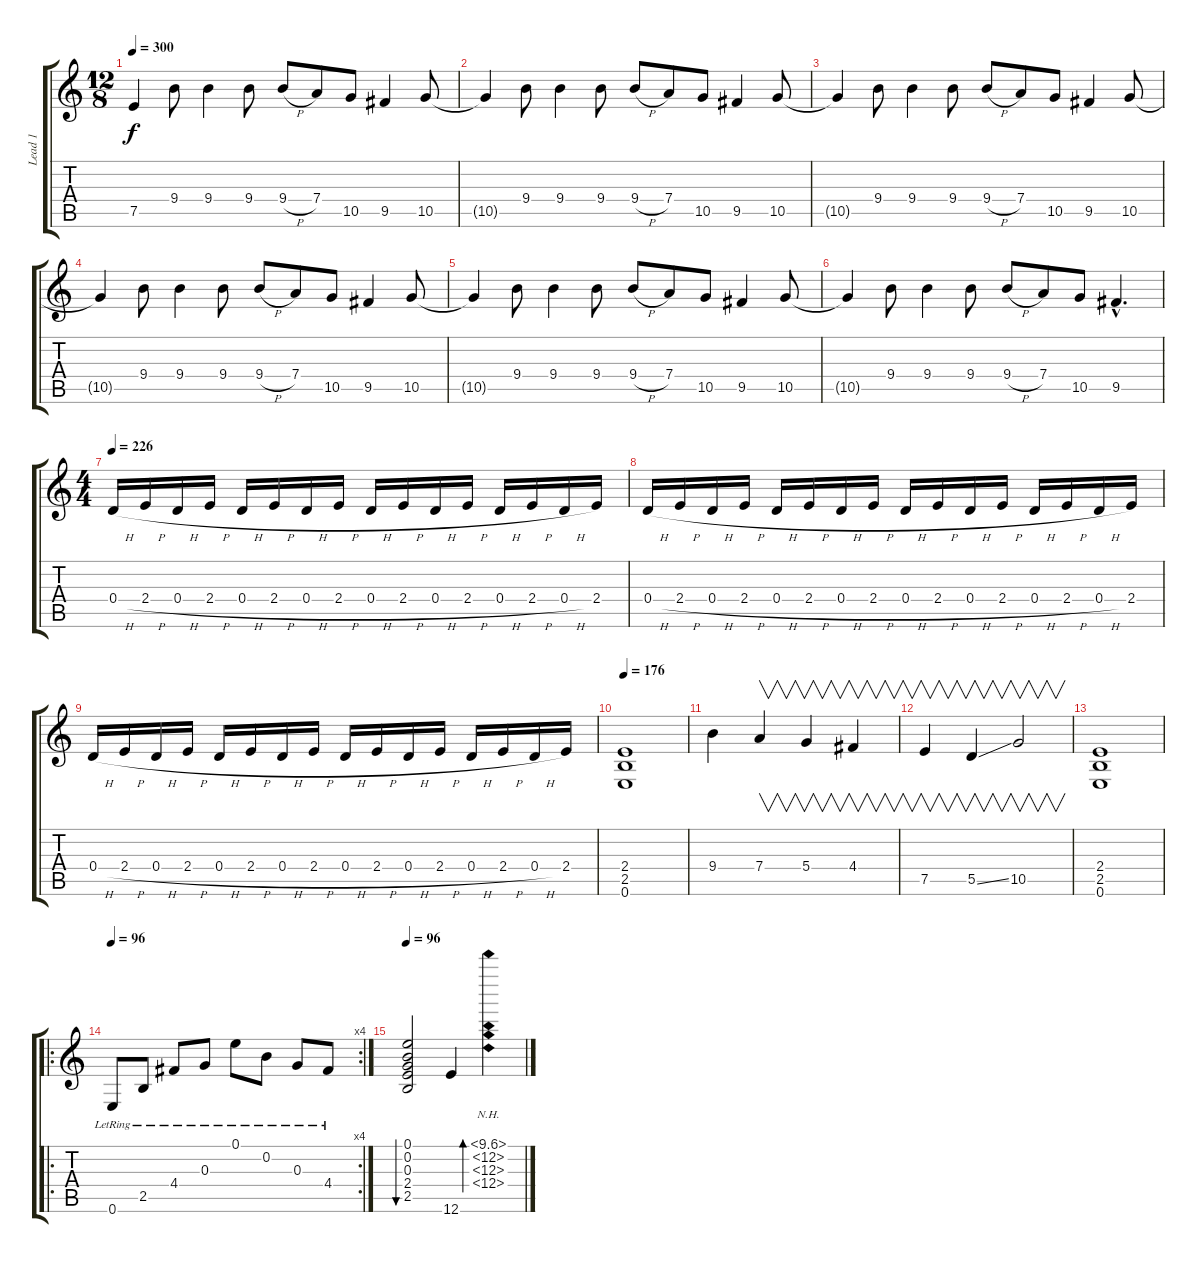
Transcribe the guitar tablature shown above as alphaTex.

\track ("Lead 1" "Lead 1") {instrument distortionguitar}
\staff {score tabs}
\tuning (E4 B3 G3 D3 A2 E2) {hide}
\ts (12 8)
\tempo 300
\clef g2
\ks c
7.5{t}.4{dy f} 9.4.8 9.4.4 9.4.8 9.4{h}.8 7.4.8 10.5.8 9.5.4 10.5.8 |
10.5{t}.4 9.4.8 9.4.4 9.4.8 9.4{h}.8 7.4.8 10.5.8 9.5.4 10.5.8 |
10.5{t}.4 9.4.8 9.4.4 9.4.8 9.4{h}.8 7.4.8 10.5.8 9.5.4 10.5.8 |
10.5{t}.4 9.4.8 9.4.4 9.4.8 9.4{h}.8 7.4.8 10.5.8 9.5.4 10.5.8 |
10.5{t}.4 9.4.8 9.4.4 9.4.8 9.4{h}.8 7.4.8 10.5.8 9.5.4 10.5.8 |
10.5{t}.4 9.4.8 9.4.4 9.4.8 9.4{h}.8 7.4.8 10.5.8 9.5{hac}.4{d} |
\ts (4 4)
\tempo 226
0.4{h}.16 2.4{h}.16 0.4{h}.16 2.4{h}.16 0.4{h}.16 2.4{h}.16 0.4{h}.16 2.4{h}.16 0.4{h}.16 2.4{h}.16 0.4{h}.16 2.4{h}.16 0.4{h}.16 2.4{h}.16 0.4{h}.16 2.4.16 |
0.4{h}.16 2.4{h}.16 0.4{h}.16 2.4{h}.16 0.4{h}.16 2.4{h}.16 0.4{h}.16 2.4{h}.16 0.4{h}.16 2.4{h}.16 0.4{h}.16 2.4{h}.16 0.4{h}.16 2.4{h}.16 0.4{h}.16 2.4.16 |
0.4{h}.16 2.4{h}.16 0.4{h}.16 2.4{h}.16 0.4{h}.16 2.4{h}.16 0.4{h}.16 2.4{h}.16 0.4{h}.16 2.4{h}.16 0.4{h}.16 2.4{h}.16 0.4{h}.16 2.4{h}.16 0.4{h}.16 2.4.16 |
\tempo 176
(2.4 2.5 0.6).1 |
9.4.4 7.4.4{v} 5.4.4{v} 4.4.4{v} |
7.5.4{v} 5.5{ss}.4{v} 10.5.2{v} |
(2.4 2.5 0.6).1 |
\ro
\rc 4
\tempo 96
0.6{lr}.8 2.5{lr}.8 4.4{lr}.8 0.3{lr}.8 0.1{lr}.8 0.2{lr}.8 0.3{lr}.8 4.4{lr}.8 |
\tempo 96
(0.1 0.2 0.3 2.4 2.5).2{bu 480} 12.6.4 (10.1{nh} 12.2{nh} 12.3{nh} 12.4{nh}).4{bd 480}
